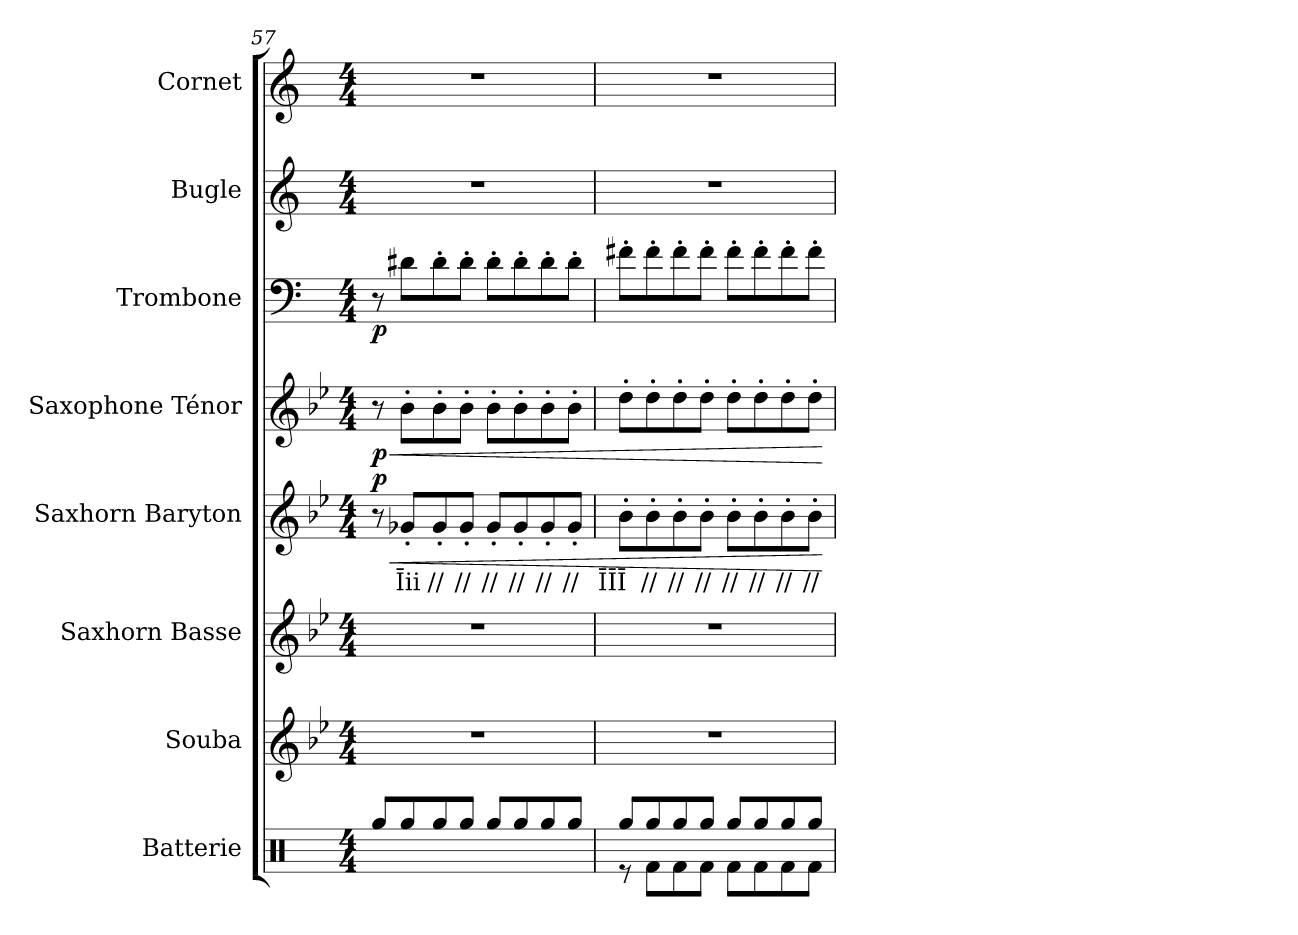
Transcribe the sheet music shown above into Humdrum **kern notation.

**kern	**kern	**kern	**kern	**text	**dynam	**kern	**dynam	**kern	**dynam	**kern	**kern
*part8	*part7	*part6	*part5	*part5	*part5	*part4	*part4	*part3	*part3	*part2	*part1
*staff8	*staff7	*staff6	*staff5	*staff5	*staff5	*staff4	*staff4	*staff3	*staff3	*staff2	*staff1
*I"Batterie	*I"Souba	*I"Saxhorn Basse	*I"Saxhorn Baryton	*	*	*I"Saxophone Ténor	*	*I"Trombone	*	*I"Bugle	*I"Cornet
*I'Bat.	*I'Sba.	*I'Bass.	*I'Bar.	*	*	*I'Sax. T.	*	*I'Tbn.	*	*I'Bu.	*I'Cnt.
*clefX	*clefG2	*clefG2	*clefG2	*	*	*clefG2	*	*clefF4	*	*clefG2	*clefG2
*	*ITrd15c26	*ITrd8c14	*ITrd8c14	*	*	*ITrd8c14	*	*	*	*ITrd1c2	*ITrd1c2
*k[]	*k[b-e-]	*k[b-e-]	*k[b-e-]	*	*	*k[b-e-]	*	*k[]	*	*k[b-e-]	*k[b-e-]
*M4/4	*M4/4	*M4/4	*M4/4	*	*	*M4/4	*	*M4/4	*	*M4/4	*M4/4
=57	=57	=57	=57	=57	=57	=57	=57	=57	=57	=57	=57
!	!	!	!	!	!LO:HP:b	!	!LO:HP:b	!	!	!	!
!	!	!	!	!	!LO:DY:n=1:b	!	!LO:DY:n=1:b	!	!LO:DY:b	!	!
8Rgg/L	1r	1r	8r	.	< p	8r	< p	8r	p	1r	1r
!	!	!	!	!LO:LY:b	!	!	!	!	!	!	!
8Rgg/	.	.	8G-X'/L	Īii	.	8B-'\L	.	8d#X\L	.	.	.
!	!	!	!	!LO:LY:b	!	!	!	!	!	!	!
8Rgg/	.	.	8G-'/	//	.	8B-'\	.	8d#'\	.	.	.
!	!	!	!	!LO:LY:b	!	!	!	!	!	!	!
8Rgg/J	.	.	8G-'/J	//	.	8B-'\J	.	8d#'\J	.	.	.
!	!	!	!	!LO:LY:b	!	!	!	!	!	!	!
8Rgg/L	.	.	8G-'/L	//	.	8B-'\L	.	8d#'\L	.	.	.
!	!	!	!	!LO:LY:b	!	!	!	!	!	!	!
8Rgg/	.	.	8G-'/	//	.	8B-'\	.	8d#'\	.	.	.
!	!	!	!	!LO:LY:b	!	!	!	!	!	!	!
8Rgg/	.	.	8G-'/	//	.	8B-'\	.	8d#'\	.	.	.
!	!	!	!	!LO:LY:b	!	!	!	!	!	!	!
8Rgg/J	.	.	8G-'/J	//	.	8B-'\J	.	8d#'\J	.	.	.
!!LO:PB:g=z
=58	=58	=58	=58	=58	=58	=58	=58	=58	=58	=58	=58
*^	*	*	*	*	*	*	*	*	*	*	*
!	!	!	!	!	!LO:LY:b	!	!	!	!	!	!	!
8Rgg/L	8r	1r	1r	8B-'\L	ĪĪĪ	.	8d'\L	.	8f#X'\L	.	1r	1r
!	!	!	!	!	!LO:LY:b	!	!	!	!	!	!	!
8Rgg/	8Rf\L	.	.	8B-'\	//	.	8d'\	.	8f#'\	.	.	.
!	!	!	!	!	!LO:LY:b	!	!	!	!	!	!	!
8Rgg/	8Rf\	.	.	8B-'\	//	.	8d'\	.	8f#'\	.	.	.
!	!	!	!	!	!LO:LY:b	!	!	!	!	!	!	!
8Rgg/J	8Rf\J	.	.	8B-'\J	//	.	8d'\J	.	8f#'\J	.	.	.
!	!	!	!	!	!LO:LY:b	!	!	!	!	!	!	!
8Rgg/L	8Rf\L	.	.	8B-'\L	//	.	8d'\L	.	8f#'\L	.	.	.
!	!	!	!	!	!LO:LY:b	!	!	!	!	!	!	!
8Rgg/	8Rf\	.	.	8B-'\	//	.	8d'\	.	8f#'\	.	.	.
!	!	!	!	!	!LO:LY:b	!	!	!	!	!	!	!
8Rgg/	8Rf\	.	.	8B-'\	//	.	8d'\	.	8f#'\	.	.	.
!	!	!	!	!	!LO:LY:b	!	!	!	!	!	!	!
8Rgg/J	8Rf\J	.	.	8B-'\J	//	.	8d'\J	.	8f#'\J	.	.	.
*v	*v	*	*	*	*	*	*	*	*	*	*	*
.	.	.	.	.	[	.	[	.	.	.	.
=	=	=	=	=	=	=	=	=	=	=	=
*-	*-	*-	*-	*-	*-	*-	*-	*-	*-	*-	*-
